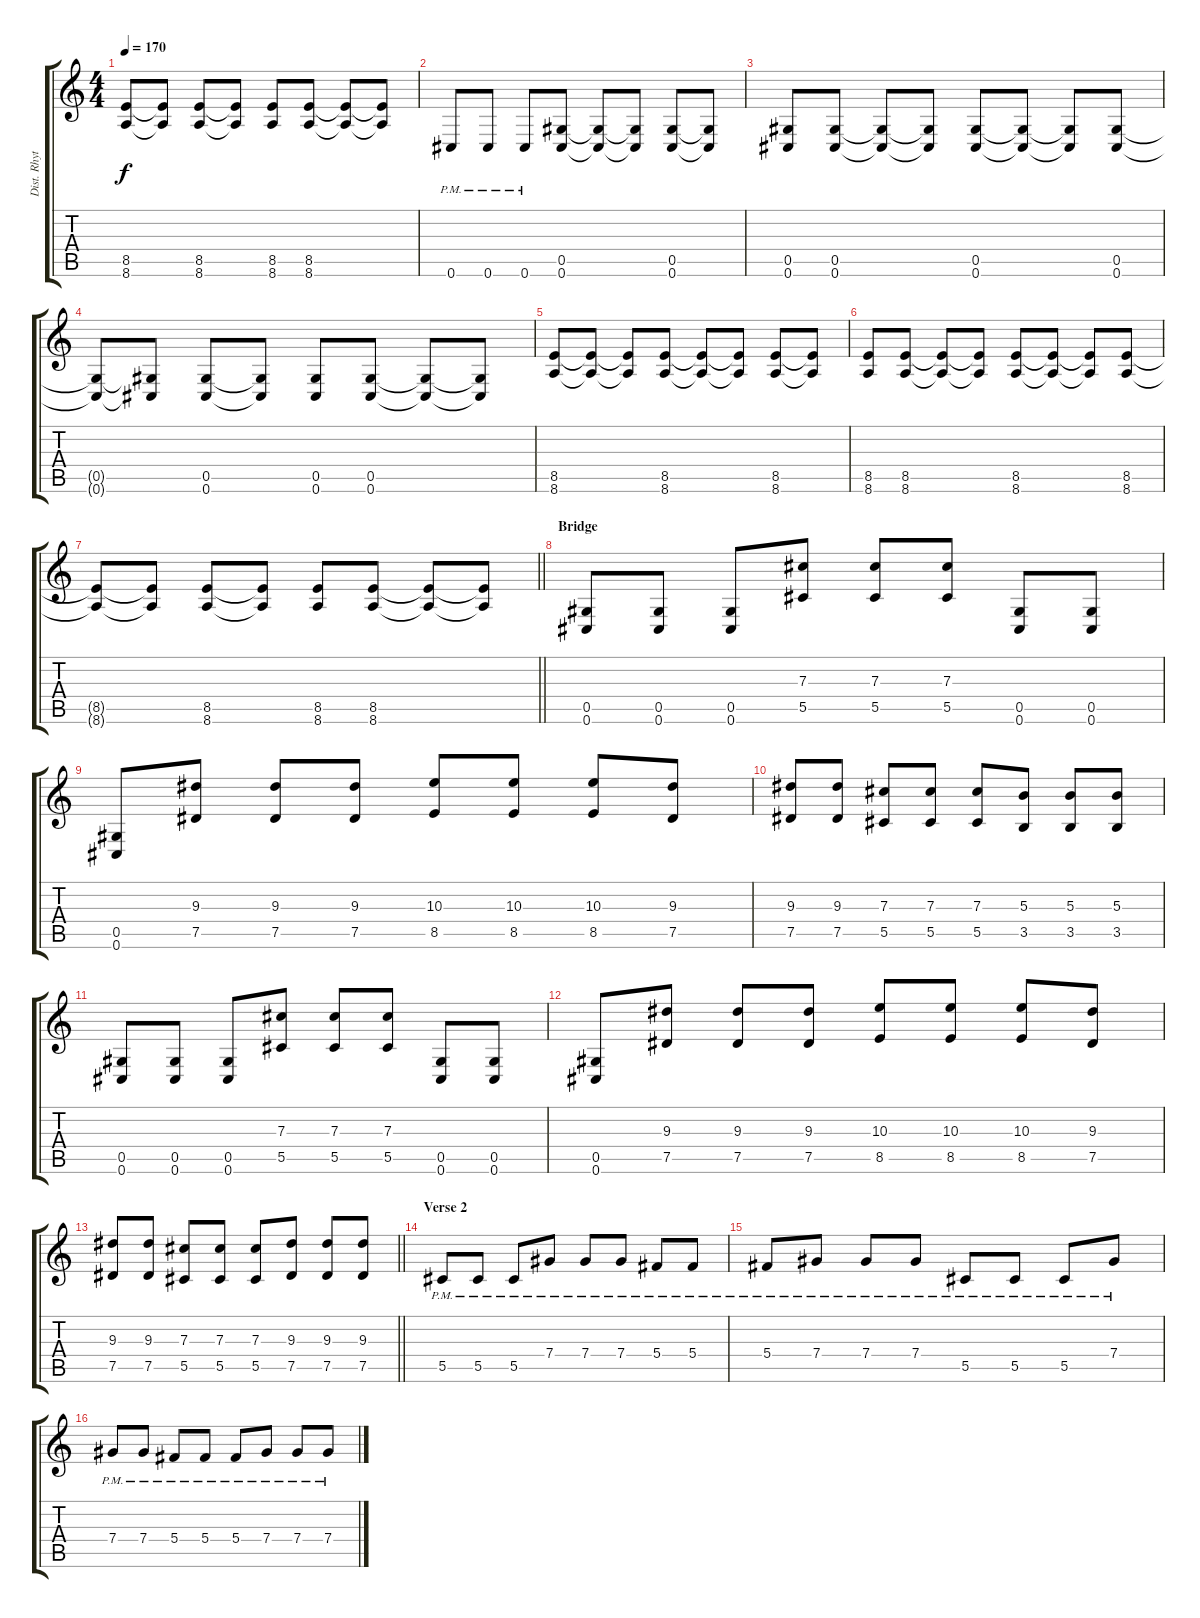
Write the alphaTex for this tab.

\track ("Dist. Rhytm Guitar [R]" "Dist. Rhyt") {instrument distortionguitar}
\staff {score tabs}
\tuning (Eb4 Bb3 Gb3 Db3 Ab2 Db2) {hide}
\ts (4 4)
\tempo 170
\clef g2
\ks c
(8.5{t} 8.6{t}).8{dy f} (8.5{t} 8.6{t}).8 (8.5 8.6).8 (8.5{t} 8.6{t}).8 (8.5 8.6).8 (8.5 8.6).8 (8.5{t} 8.6{t}).8 (8.5{t} 8.6{t}).8 |
0.6{pm}.8 0.6{pm}.8 0.6{pm}.8 (0.5 0.6).8 (0.5{t} 0.6{t}).8 (0.5{t} 0.6{t}).8 (0.5 0.6).8 (0.5{t} 0.6{t}).8 |
(0.5 0.6).8 (0.5 0.6).8 (0.5{t} 0.6{t}).8 (0.5{t} 0.6{t}).8 (0.5 0.6).8 (0.5{t} 0.6{t}).8 (0.5{t} 0.6{t}).8 (0.5 0.6).8 |
(0.5{t} 0.6{t}).8 (0.5{t} 0.6{t}).8 (0.5 0.6).8 (0.5{t} 0.6{t}).8 (0.5 0.6).8 (0.5 0.6).8 (0.5{t} 0.6{t}).8 (0.5{t} 0.6{t}).8 |
(8.5 8.6).8 (8.5{t} 8.6{t}).8 (8.5{t} 8.6{t}).8 (8.5 8.6).8 (8.5{t} 8.6{t}).8 (8.5{t} 8.6{t}).8 (8.5 8.6).8 (8.5{t} 8.6{t}).8 |
(8.5 8.6).8 (8.5 8.6).8 (8.5{t} 8.6{t}).8 (8.5{t} 8.6{t}).8 (8.5 8.6).8 (8.5{t} 8.6{t}).8 (8.5{t} 8.6{t}).8 (8.5 8.6).8 |
\barLineRight lightlight
(8.5{t} 8.6{t}).8 (8.5{t} 8.6{t}).8 (8.5 8.6).8 (8.5{t} 8.6{t}).8 (8.5 8.6).8 (8.5 8.6).8 (8.5{t} 8.6{t}).8 (8.5{t} 8.6{t}).8 |
\section ("" "Bridge")
(0.5 0.6).8 (0.5 0.6).8 (0.5 0.6).8 (7.3 5.5).8 (7.3 5.5).8 (7.3 5.5).8 (0.5 0.6).8 (0.5 0.6).8 |
(0.5 0.6).8 (9.3 7.5).8 (9.3 7.5).8 (9.3 7.5).8 (10.3 8.5).8 (10.3 8.5).8 (10.3 8.5).8 (9.3 7.5).8 |
(9.3 7.5).8 (9.3 7.5).8 (7.3 5.5).8 (7.3 5.5).8 (7.3 5.5).8 (5.3 3.5).8 (5.3 3.5).8 (5.3 3.5).8 |
(0.5 0.6).8 (0.5 0.6).8 (0.5 0.6).8 (7.3 5.5).8 (7.3 5.5).8 (7.3 5.5).8 (0.5 0.6).8 (0.5 0.6).8 |
(0.5 0.6).8 (9.3 7.5).8 (9.3 7.5).8 (9.3 7.5).8 (10.3 8.5).8 (10.3 8.5).8 (10.3 8.5).8 (9.3 7.5).8 |
\barLineRight lightlight
(9.3 7.5).8 (9.3 7.5).8 (7.3 5.5).8 (7.3 5.5).8 (7.3 5.5).8 (9.3 7.5).8 (9.3 7.5).8 (9.3 7.5).8 |
\section ("" "Verse 2")
5.5{pm}.8 5.5{pm}.8 5.5{pm}.8 7.4{pm}.8 7.4{pm}.8 7.4{pm}.8 5.4{pm}.8 5.4{pm}.8 |
5.4{pm}.8 7.4{pm}.8 7.4{pm}.8 7.4{pm}.8 5.5{pm}.8 5.5{pm}.8 5.5{pm}.8 7.4{pm}.8 |
7.4{pm}.8 7.4{pm}.8 5.4{pm}.8 5.4{pm}.8 5.4{pm}.8 7.4{pm}.8 7.4{pm}.8 7.4{pm}.8
